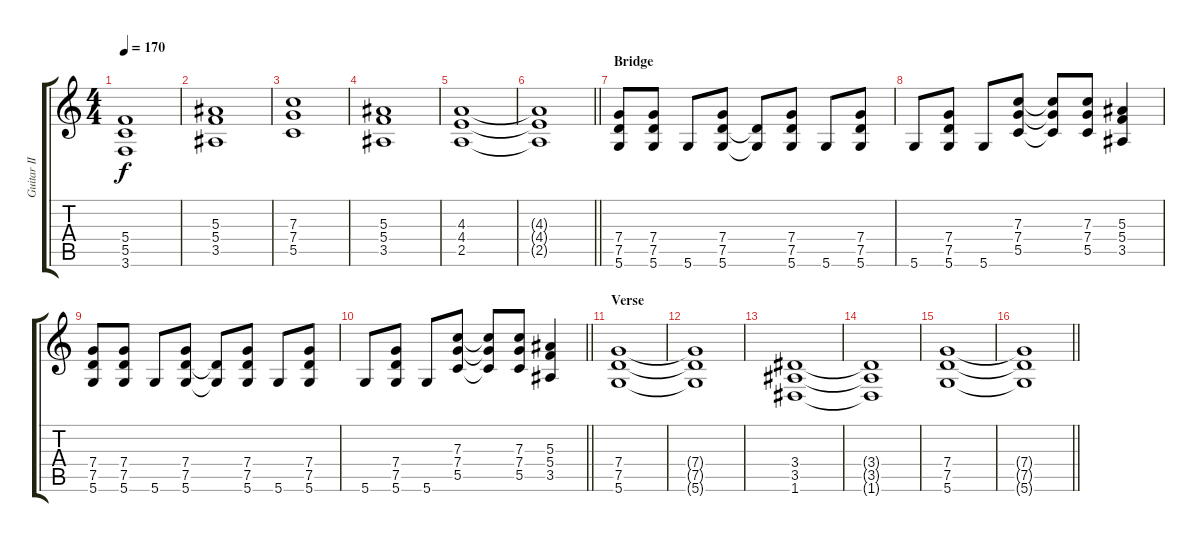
\track ("Guitar II" "Guitar II") {instrument distortionguitar}
\staff {score tabs}
\tuning (D4 A3 F3 C3 G2 D2) {hide}
\ts (4 4)
\tempo 170
\clef g2
\ks c
(5.4 5.5 3.6).1{dy f} |
(5.3 5.4 3.5).1 |
(7.3 7.4 5.5).1 |
(5.3 5.4 3.5).1 |
(4.3 4.4 2.5).1 |
\barLineRight lightlight
(4.3{t} 4.4{t} 2.5{t}).1 |
\section ("" "Bridge")
(7.4 7.5 5.6).8 (7.4 7.5 5.6).8 5.6.8 (7.4 7.5 5.6).8 (7.5{t} 5.6{t}).8 (7.4 7.5 5.6).8 5.6.8 (7.4 7.5 5.6).8 |
5.6.8 (7.4 7.5 5.6).8 5.6.8 (7.3 7.4 5.5).8 (7.3{t} 7.4{t} 5.5{t}).8 (7.3 7.4 5.5).8 (5.3 5.4 3.5).4 |
(7.4 7.5 5.6).8 (7.4 7.5 5.6).8 5.6.8 (7.4 7.5 5.6).8 (7.5{t} 5.6{t}).8 (7.4 7.5 5.6).8 5.6.8 (7.4 7.5 5.6).8 |
\barLineRight lightlight
5.6.8 (7.4 7.5 5.6).8 5.6.8 (7.3 7.4 5.5).8 (7.3{t} 7.4{t} 5.5{t}).8 (7.3 7.4 5.5).8 (5.3 5.4 3.5).4 |
\section ("" "Verse")
(7.4 7.5 5.6).1 |
(7.4{t} 7.5{t} 5.6{t}).1 |
(3.4 3.5 1.6).1 |
(3.4{t} 3.5{t} 1.6{t}).1 |
(7.4 7.5 5.6).1 |
\barLineRight lightlight
(7.4{t} 7.5{t} 5.6{t}).1
